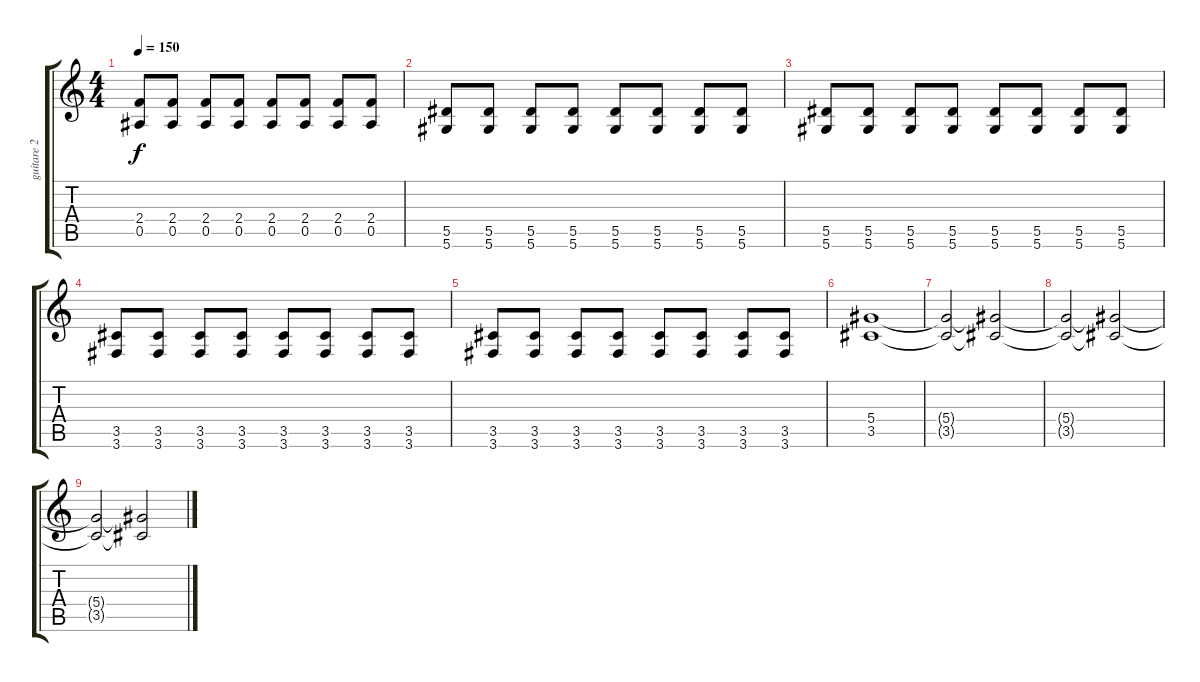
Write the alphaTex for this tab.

\track ("guitare 2" "guitare 2") {instrument overdrivenguitar}
\staff {score tabs}
\tuning (F4 C4 Ab3 Eb3 Bb2 Eb2) {hide}
\ts (4 4)
\tempo 150
\clef g2
\ks c
(2.4 0.5).8{dy f} (2.4 0.5).8 (2.4 0.5).8 (2.4 0.5).8 (2.4 0.5).8 (2.4 0.5).8 (2.4 0.5).8 (2.4 0.5).8 |
(5.5 5.6).8 (5.5 5.6).8 (5.5 5.6).8 (5.5 5.6).8 (5.5 5.6).8 (5.5 5.6).8 (5.5 5.6).8 (5.5 5.6).8 |
(5.5 5.6).8 (5.5 5.6).8 (5.5 5.6).8 (5.5 5.6).8 (5.5 5.6).8 (5.5 5.6).8 (5.5 5.6).8 (5.5 5.6).8 |
(3.5 3.6).8 (3.5 3.6).8 (3.5 3.6).8 (3.5 3.6).8 (3.5 3.6).8 (3.5 3.6).8 (3.5 3.6).8 (3.5 3.6).8 |
(3.5 3.6).8 (3.5 3.6).8 (3.5 3.6).8 (3.5 3.6).8 (3.5 3.6).8 (3.5 3.6).8 (3.5 3.6).8 (3.5 3.6).8 |
(5.4 3.5).1 |
(5.4{t} 3.5{t}).2 (5.4{t} 3.5{t}).2 |
(5.4{t} 3.5{t}).2 (5.4{t} 3.5{t}).2{volume 10} |
(5.4{t} 3.5{t}).2{volume 2} (5.4{t} 3.5{t}).2
